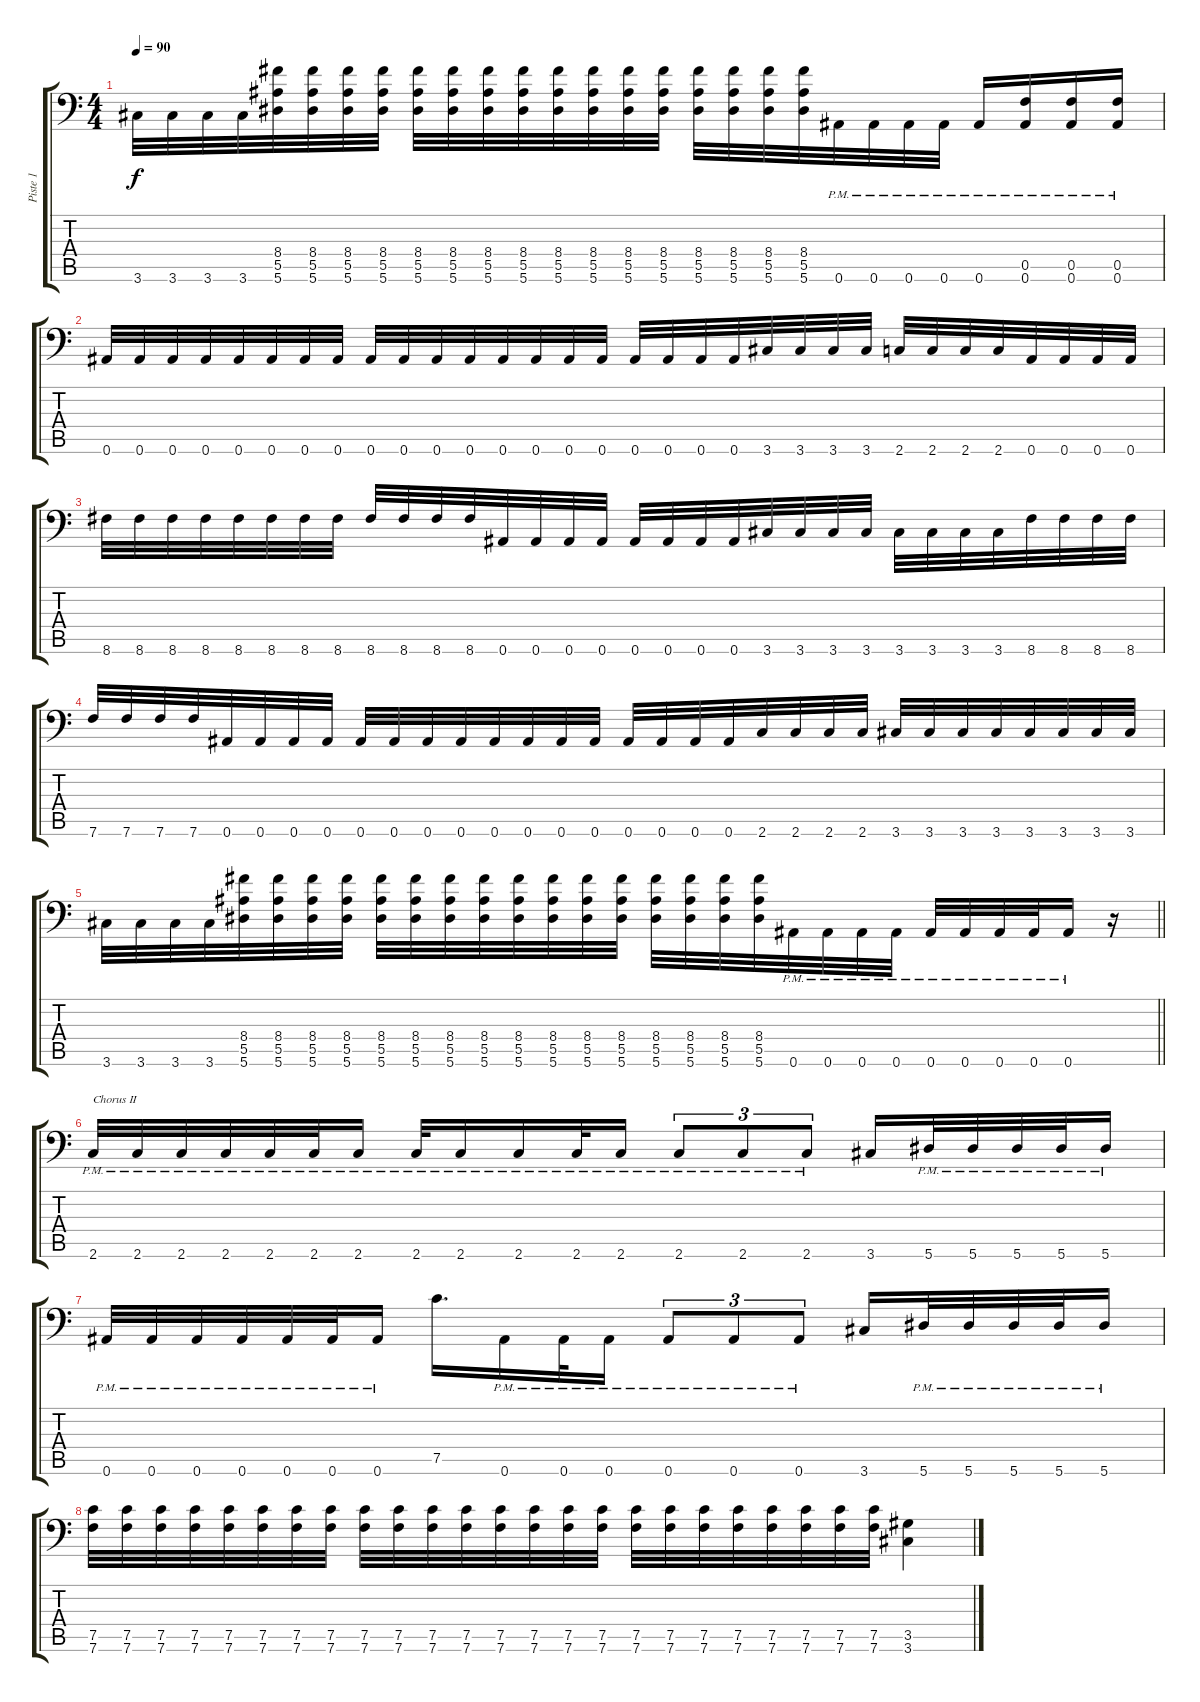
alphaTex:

\track ("Piste 1" "Piste 1") {instrument distortionguitar}
\staff {score tabs}
\tuning (C4 G3 Eb3 Bb2 F2 Bb1) {hide}
\ts (4 4)
\tempo 90
\clef f4
\ks c
3.6.32{dy f} 3.6.32 3.6.32 3.6.32 (8.4 5.5 5.6).32 (8.4 5.5 5.6).32 (8.4 5.5 5.6).32 (8.4 5.5 5.6).32 (8.4 5.5 5.6).32 (8.4 5.5 5.6).32 (8.4 5.5 5.6).32 (8.4 5.5 5.6).32 (8.4 5.5 5.6).32 (8.4 5.5 5.6).32 (8.4 5.5 5.6).32 (8.4 5.5 5.6).32 (8.4 5.5 5.6).32 (8.4 5.5 5.6).32 (8.4 5.5 5.6).32 (8.4 5.5 5.6).32 0.6{pm}.32 0.6{pm}.32 0.6{pm}.32 0.6{pm}.32 0.6{pm}.16 (0.5{pm} 0.6{pm}).16 (0.5{pm} 0.6{pm}).16 (0.5{pm} 0.6{pm}).16 |
0.6.32 0.6.32 0.6.32 0.6.32 0.6.32 0.6.32 0.6.32 0.6.32 0.6.32 0.6.32 0.6.32 0.6.32 0.6.32 0.6.32 0.6.32 0.6.32 0.6.32 0.6.32 0.6.32 0.6.32 3.6.32 3.6.32 3.6.32 3.6.32 2.6.32 2.6.32 2.6.32 2.6.32 0.6.32 0.6.32 0.6.32 0.6.32 |
8.6.32 8.6.32 8.6.32 8.6.32 8.6.32 8.6.32 8.6.32 8.6.32 8.6.32 8.6.32 8.6.32 8.6.32 0.6.32 0.6.32 0.6.32 0.6.32 0.6.32 0.6.32 0.6.32 0.6.32 3.6.32 3.6.32 3.6.32 3.6.32 3.6.32 3.6.32 3.6.32 3.6.32 8.6.32 8.6.32 8.6.32 8.6.32 |
7.6.32 7.6.32 7.6.32 7.6.32 0.6.32 0.6.32 0.6.32 0.6.32 0.6.32 0.6.32 0.6.32 0.6.32 0.6.32 0.6.32 0.6.32 0.6.32 0.6.32 0.6.32 0.6.32 0.6.32 2.6.32 2.6.32 2.6.32 2.6.32 3.6.32 3.6.32 3.6.32 3.6.32 3.6.32 3.6.32 3.6.32 3.6.32 |
\barLineRight lightlight
3.6.32 3.6.32 3.6.32 3.6.32 (8.4 5.5 5.6).32 (8.4 5.5 5.6).32 (8.4 5.5 5.6).32 (8.4 5.5 5.6).32 (8.4 5.5 5.6).32 (8.4 5.5 5.6).32 (8.4 5.5 5.6).32 (8.4 5.5 5.6).32 (8.4 5.5 5.6).32 (8.4 5.5 5.6).32 (8.4 5.5 5.6).32 (8.4 5.5 5.6).32 (8.4 5.5 5.6).32 (8.4 5.5 5.6).32 (8.4 5.5 5.6).32 (8.4 5.5 5.6).32 0.6{pm}.32 0.6{pm}.32 0.6{pm}.32 0.6{pm}.32 0.6{pm}.32 0.6{pm}.32 0.6{pm}.32 0.6{pm}.32 0.6{pm}.16 r.16 |
2.6{pm}.32{txt "Chorus II"} 2.6{pm}.32 2.6{pm}.32 2.6{pm}.32 2.6{pm}.32 2.6{pm}.32 2.6{pm}.16 2.6{pm}.32 2.6{pm}.16 2.6{pm}.16 2.6{pm}.32 2.6{pm}.16 2.6{pm}.8{tu (3 2)} 2.6{pm}.8{tu (3 2)} 2.6{pm}.8{tu (3 2)} 3.6.16 5.6{pm}.32 5.6{pm}.32 5.6{pm}.32 5.6{pm}.32 5.6{pm}.16 |
0.6{pm}.32 0.6{pm}.32 0.6{pm}.32 0.6{pm}.32 0.6{pm}.32 0.6{pm}.32 0.6{pm}.16 7.5.16{d} 0.6{pm}.16 0.6{pm}.32 0.6{pm}.16 0.6{pm}.8{tu (3 2)} 0.6{pm}.8{tu (3 2)} 0.6{pm}.8{tu (3 2)} 3.6.16 5.6{pm}.32 5.6{pm}.32 5.6{pm}.32 5.6{pm}.32 5.6{pm}.16 |
(7.5 7.6).32 (7.5 7.6).32 (7.5 7.6).32 (7.5 7.6).32 (7.5 7.6).32 (7.5 7.6).32 (7.5 7.6).32 (7.5 7.6).32 (7.5 7.6).32 (7.5 7.6).32 (7.5 7.6).32 (7.5 7.6).32 (7.5 7.6).32 (7.5 7.6).32 (7.5 7.6).32 (7.5 7.6).32 (7.5 7.6).32 (7.5 7.6).32 (7.5 7.6).32 (7.5 7.6).32 (7.5 7.6).32 (7.5 7.6).32 (7.5 7.6).32 (7.5 7.6).32 (3.5 3.6).4
